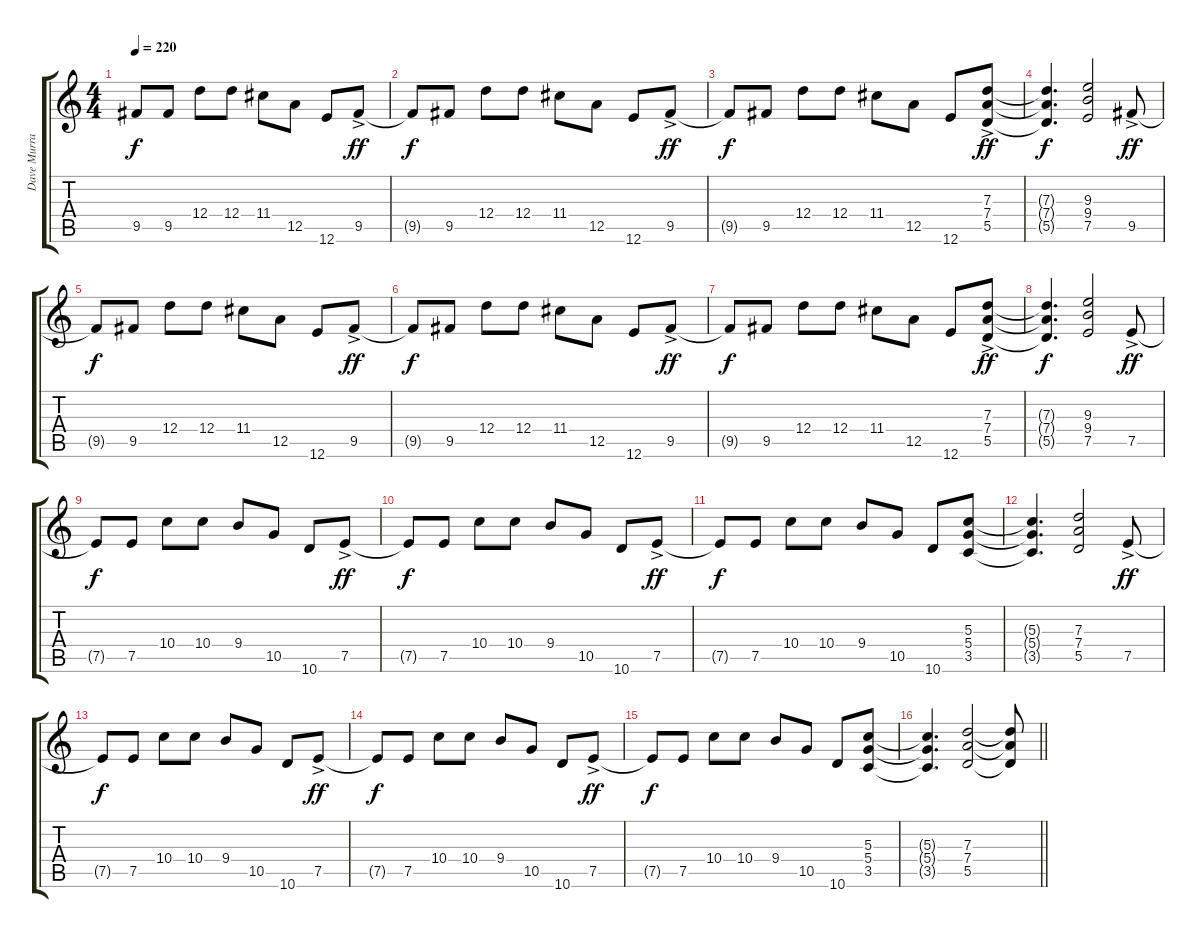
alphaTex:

\track ("Dave Murray" "Dave Murra") {instrument overdrivenguitar}
\staff {score tabs}
\tuning (E4 B3 G3 D3 A2 E2) {hide}
\ts (4 4)
\tempo 220
\clef g2
\ks c
9.5{t}.8{dy f} 9.5.8 12.4.8 12.4.8 11.4.8 12.5.8 12.6.8 9.5{ac}.8{dy ff} |
9.5{t}.8{dy f} 9.5.8 12.4.8 12.4.8 11.4.8 12.5.8 12.6.8 9.5{ac}.8{dy ff} |
9.5{t}.8{dy f} 9.5.8 12.4.8 12.4.8 11.4.8 12.5.8 12.6.8 (7.3 7.4 5.5{ac}).8{dy ff} |
(7.3{t} 7.4{t} 5.5{t}).4{d dy f} (9.3 9.4 7.5).2 9.5{ac}.8{dy ff} |
9.5{t}.8{dy f} 9.5.8 12.4.8 12.4.8 11.4.8 12.5.8 12.6.8 9.5{ac}.8{dy ff} |
9.5{t}.8{dy f} 9.5.8 12.4.8 12.4.8 11.4.8 12.5.8 12.6.8 9.5{ac}.8{dy ff} |
9.5{t}.8{dy f} 9.5.8 12.4.8 12.4.8 11.4.8 12.5.8 12.6.8 (7.3 7.4 5.5{ac}).8{dy ff} |
(7.3{t} 7.4{t} 5.5{t}).4{d dy f} (9.3 9.4 7.5).2 7.5{ac}.8{dy ff} |
7.5{t}.8{dy f} 7.5.8 10.4.8 10.4.8 9.4.8 10.5.8 10.6.8 7.5{ac}.8{dy ff} |
7.5{t}.8{dy f} 7.5.8 10.4.8 10.4.8 9.4.8 10.5.8 10.6.8 7.5{ac}.8{dy ff} |
7.5{t}.8{dy f} 7.5.8 10.4.8 10.4.8 9.4.8 10.5.8 10.6.8 (5.3 5.4 3.5).8 |
(5.3{t} 5.4{t} 3.5{t}).4{d} (7.3 7.4 5.5).2 7.5{ac}.8{dy ff} |
7.5{t}.8{dy f} 7.5.8 10.4.8 10.4.8 9.4.8 10.5.8 10.6.8 7.5{ac}.8{dy ff} |
7.5{t}.8{dy f} 7.5.8 10.4.8 10.4.8 9.4.8 10.5.8 10.6.8 7.5{ac}.8{dy ff} |
7.5{t}.8{dy f} 7.5.8 10.4.8 10.4.8 9.4.8 10.5.8 10.6.8 (5.3 5.4 3.5).8 |
\barLineRight lightlight
(5.3{t} 5.4{t} 3.5{t}).4{d} (7.3 7.4 5.5).2 (7.3{t} 7.4{t} 5.5{t}).8
